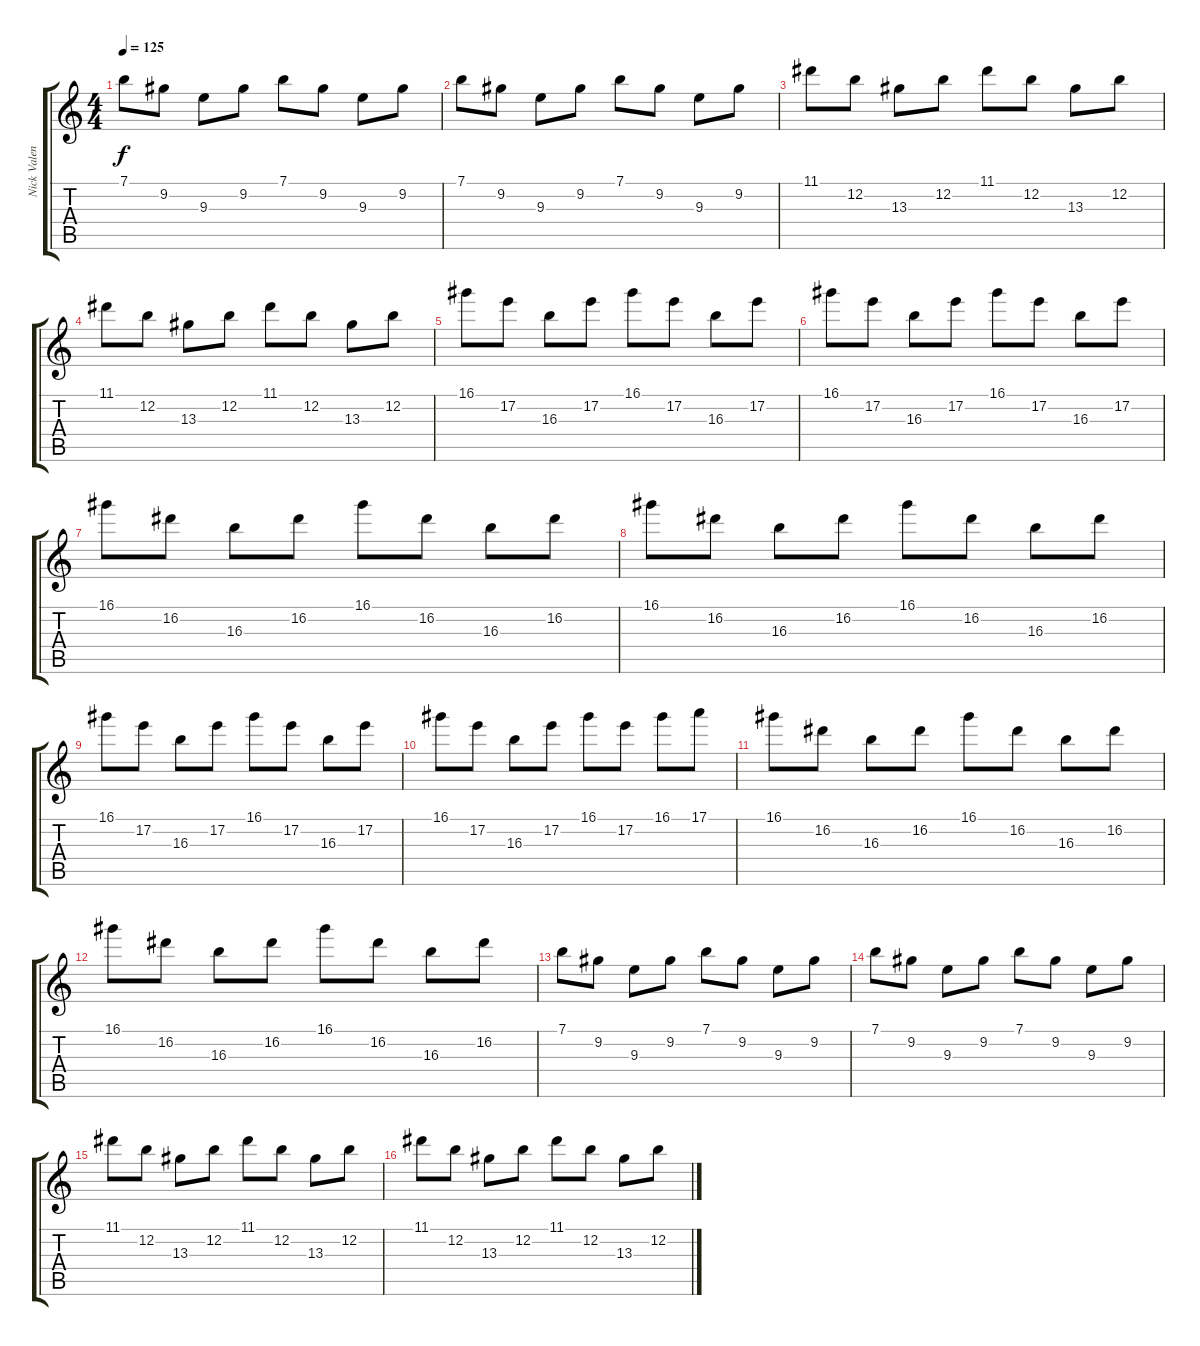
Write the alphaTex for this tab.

\track ("Nick Valensi" "Nick Valen") {instrument overdrivenguitar}
\staff {score tabs}
\tuning (E4 B3 G3 D3 A2 E2) {hide}
\ts (4 4)
\tempo 125
\clef g2
\ks c
7.1.8{dy f} 9.2.8 9.3.8 9.2.8 7.1.8 9.2.8 9.3.8 9.2.8 |
7.1.8 9.2.8 9.3.8 9.2.8 7.1.8 9.2.8 9.3.8 9.2.8 |
11.1.8 12.2.8 13.3.8 12.2.8 11.1.8 12.2.8 13.3.8 12.2.8 |
11.1.8 12.2.8 13.3.8 12.2.8 11.1.8 12.2.8 13.3.8 12.2.8 |
16.1.8 17.2.8 16.3.8 17.2.8 16.1.8 17.2.8 16.3.8 17.2.8 |
16.1.8 17.2.8 16.3.8 17.2.8 16.1.8 17.2.8 16.3.8 17.2.8 |
16.1.8 16.2.8 16.3.8 16.2.8 16.1.8 16.2.8 16.3.8 16.2.8 |
16.1.8 16.2.8 16.3.8 16.2.8 16.1.8 16.2.8 16.3.8 16.2.8 |
16.1.8 17.2.8 16.3.8 17.2.8 16.1.8 17.2.8 16.3.8 17.2.8 |
16.1.8 17.2.8 16.3.8 17.2.8 16.1.8 17.2.8 16.1.8 17.1.8 |
16.1.8 16.2.8 16.3.8 16.2.8 16.1.8 16.2.8 16.3.8 16.2.8 |
16.1.8 16.2.8 16.3.8 16.2.8 16.1.8 16.2.8 16.3.8 16.2.8 |
7.1.8 9.2.8 9.3.8 9.2.8 7.1.8 9.2.8 9.3.8 9.2.8 |
7.1.8 9.2.8 9.3.8 9.2.8 7.1.8 9.2.8 9.3.8 9.2.8 |
11.1.8 12.2.8 13.3.8 12.2.8 11.1.8 12.2.8 13.3.8 12.2.8 |
11.1.8 12.2.8 13.3.8 12.2.8 11.1.8 12.2.8 13.3.8 12.2.8
